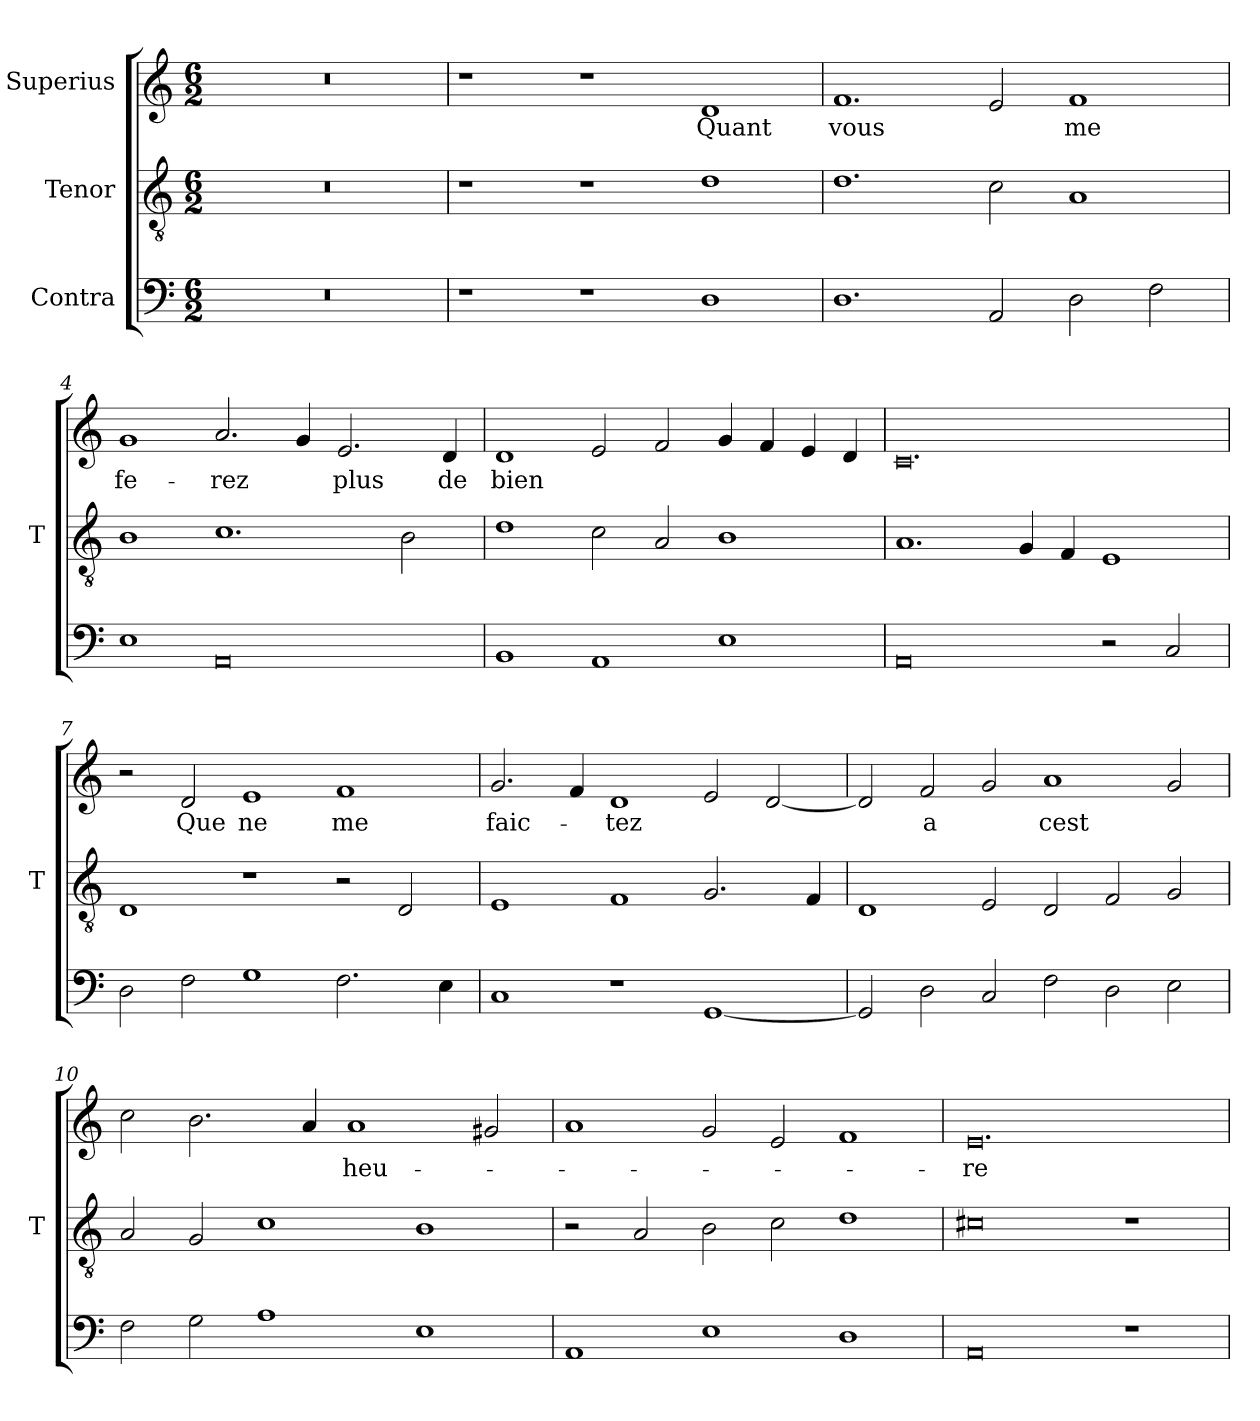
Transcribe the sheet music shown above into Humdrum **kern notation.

**kern	**kern	**kern	**text
*part3	*part2	*part1	*part1
*staff3	*staff2	*staff1	*staff1
*I"Contra	*I"Tenor	*I"Superius	*
*	*I'T	*	*
*clefF4	*clefGv2	*clefG2	*
*M6/2	*M6/2	*M6/2	*
=1	=1	=1	=1
0.r	0.r	0.r	.
=2	=2	=2	=2
1r	1r	1r	.
1r	1r	1r	.
1D	1d	1d	-Quant
=3	=3	=3	=3
1.D	1.d	1.f	-vous
2AA	2c	2e	.
2D	1A	1f	-me
2F	.	.	.
=4	=4	=4	=4
1E	1B	1g	fe-
0AA	1.c	2.a	-rez
.	.	4g	.
.	.	2.e	-plus
.	2B	.	.
.	.	4d	-de
=5	=5	=5	=5
1BB	1d	1d	-bien
1AA	2c	2e	.
.	2A	2f	.
1E	1B	4g	.
.	.	4f	.
.	.	4e	.
.	.	4d	.
=6	=6	=6	=6
0AA	1.A	0.c	.
.	4G	.	.
.	4F	.	.
2r	1E	.	.
2C	.	.	.
=7	=7	=7	=7
2D	1D	2r	.
2F	.	2d	-Que
1G	1r	1e	-ne
2.F	2r	1f	-me
.	2D	.	.
4E	.	.	.
=8	=8	=8	=8
1C	1E	2.g	faic-
.	.	4f	.
1r	1F	1d	-tez
[1GG	2.G	2e	.
.	.	[2d	.
.	4F	.	.
=9	=9	=9	=9
2GG]	1D	2d]	.
2D	.	2f	-a
2C	2E	2g	.
2F	2D	1a	-cest
2D	2F	.	.
2E	2G	2g	.
=10	=10	=10	=10
2F	2A	2cc	.
2G	2G	2.b	.
1A	1c	.	.
.	.	4a	.
.	.	1a	heu-
1E	1B	.	.
.	.	2g#X	.
=11	=11	=11	=11
1AA	2r	1a	.
.	2A	.	.
1E	2B	2g	.
.	2c	2e	.
1D	1d	1f	.
=12	=12	=12	=12
0AA	0c#X	0.e	-re
1r	1r	.	.
=	=	=	=
*-	*-	*-	*-
